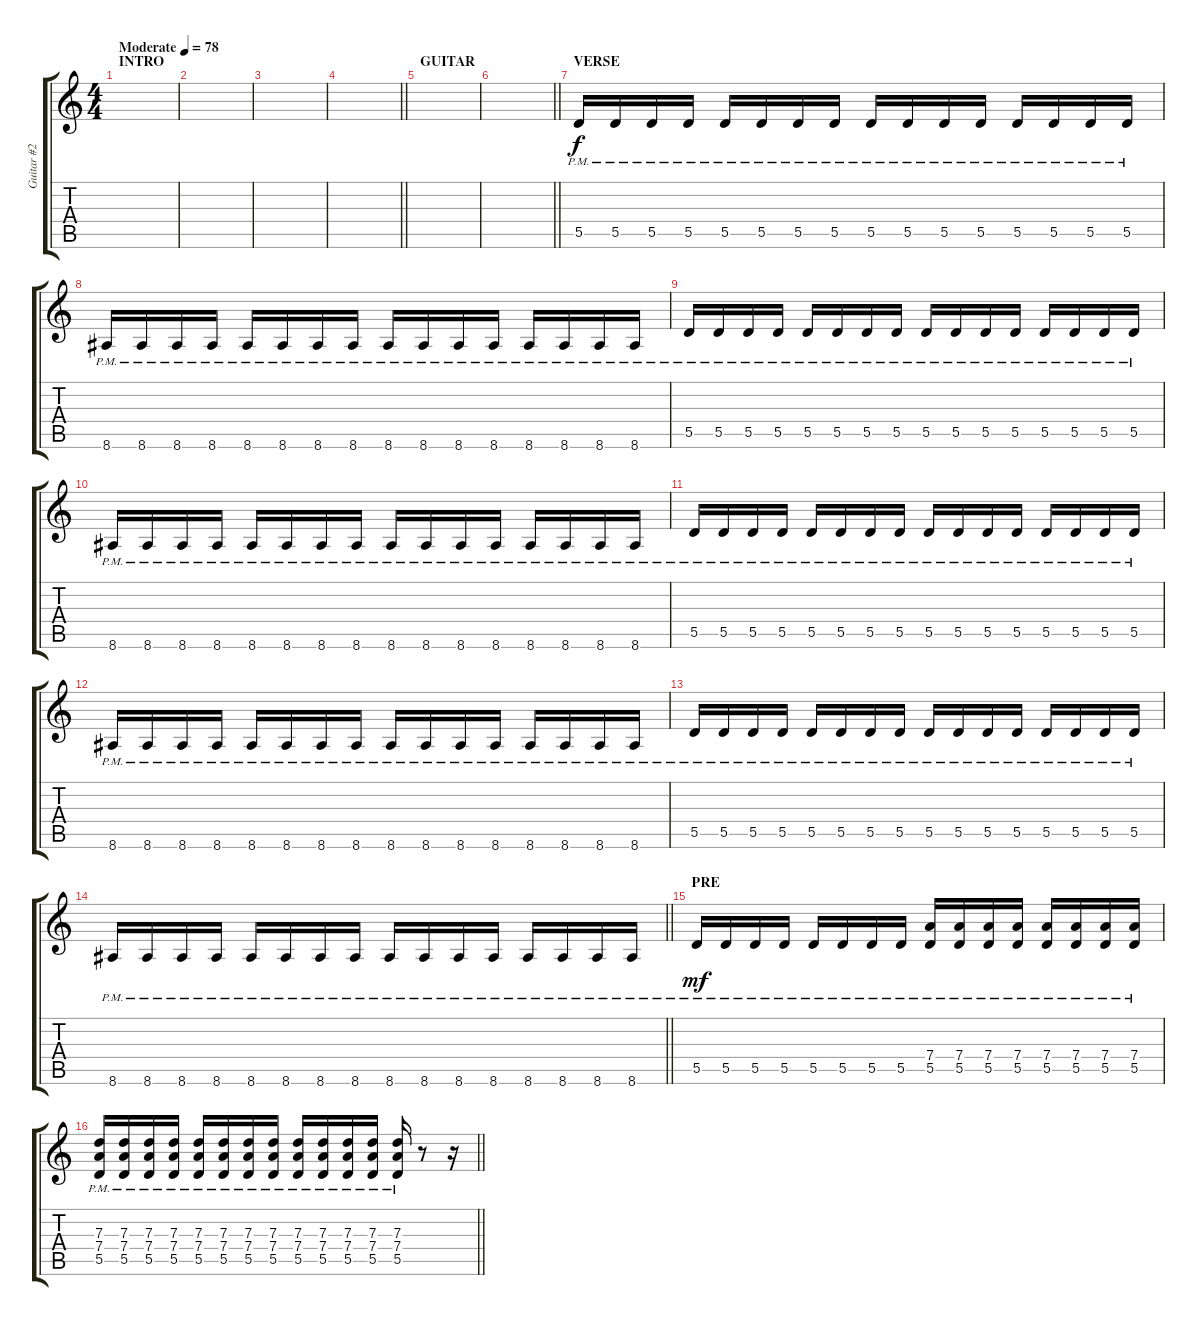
\track ("Guitar #2" "Guitar #2") {instrument distortionguitar}
\staff {score tabs}
\tuning (E4 B3 G3 D3 A2 D2) {hide}
\ts (4 4)
\section ("" "INTRO")
\tempo (78 "Moderate")
\clef g2
\ks c
|
|
|
\barLineRight lightlight
|
\section ("" "GUITAR")
|
\barLineRight lightlight
|
\section ("" "VERSE")
5.5{pm}.16 5.5{pm}.16 5.5{pm}.16 5.5{pm}.16 5.5{pm}.16 5.5{pm}.16 5.5{pm}.16 5.5{pm}.16 5.5{pm}.16 5.5{pm}.16 5.5{pm}.16 5.5{pm}.16 5.5{pm}.16 5.5{pm}.16 5.5{pm}.16 5.5{pm}.16 |
8.6{pm}.16 8.6{pm}.16 8.6{pm}.16 8.6{pm}.16 8.6{pm}.16 8.6{pm}.16 8.6{pm}.16 8.6{pm}.16 8.6{pm}.16 8.6{pm}.16 8.6{pm}.16 8.6{pm}.16 8.6{pm}.16 8.6{pm}.16 8.6{pm}.16 8.6{pm}.16 |
5.5{pm}.16 5.5{pm}.16 5.5{pm}.16 5.5{pm}.16 5.5{pm}.16 5.5{pm}.16 5.5{pm}.16 5.5{pm}.16 5.5{pm}.16 5.5{pm}.16 5.5{pm}.16 5.5{pm}.16 5.5{pm}.16 5.5{pm}.16 5.5{pm}.16 5.5{pm}.16 |
8.6{pm}.16 8.6{pm}.16 8.6{pm}.16 8.6{pm}.16 8.6{pm}.16 8.6{pm}.16 8.6{pm}.16 8.6{pm}.16 8.6{pm}.16 8.6{pm}.16 8.6{pm}.16 8.6{pm}.16 8.6{pm}.16 8.6{pm}.16 8.6{pm}.16 8.6{pm}.16 |
5.5{pm}.16 5.5{pm}.16 5.5{pm}.16 5.5{pm}.16 5.5{pm}.16 5.5{pm}.16 5.5{pm}.16 5.5{pm}.16 5.5{pm}.16 5.5{pm}.16 5.5{pm}.16 5.5{pm}.16 5.5{pm}.16 5.5{pm}.16 5.5{pm}.16 5.5{pm}.16 |
8.6{pm}.16 8.6{pm}.16 8.6{pm}.16 8.6{pm}.16 8.6{pm}.16 8.6{pm}.16 8.6{pm}.16 8.6{pm}.16 8.6{pm}.16 8.6{pm}.16 8.6{pm}.16 8.6{pm}.16 8.6{pm}.16 8.6{pm}.16 8.6{pm}.16 8.6{pm}.16 |
5.5{pm}.16 5.5{pm}.16 5.5{pm}.16 5.5{pm}.16 5.5{pm}.16 5.5{pm}.16 5.5{pm}.16 5.5{pm}.16 5.5{pm}.16 5.5{pm}.16 5.5{pm}.16 5.5{pm}.16 5.5{pm}.16 5.5{pm}.16 5.5{pm}.16 5.5{pm}.16 |
\barLineRight lightlight
8.6{pm}.16 8.6{pm}.16 8.6{pm}.16 8.6{pm}.16 8.6{pm}.16 8.6{pm}.16 8.6{pm}.16 8.6{pm}.16 8.6{pm}.16 8.6{pm}.16 8.6{pm}.16 8.6{pm}.16 8.6{pm}.16 8.6{pm}.16 8.6{pm}.16 8.6{pm}.16 |
\section ("" "PRE")
5.5{pm}.16{dy mf} 5.5{pm}.16 5.5{pm}.16 5.5{pm}.16 5.5{pm}.16 5.5{pm}.16 5.5{pm}.16 5.5{pm}.16 (7.4{pm} 5.5{pm}).16 (7.4{pm} 5.5{pm}).16 (7.4{pm} 5.5{pm}).16 (7.4{pm} 5.5{pm}).16 (7.4{pm} 5.5{pm}).16 (7.4{pm} 5.5{pm}).16 (7.4{pm} 5.5{pm}).16 (7.4{pm} 5.5{pm}).16 |
\barLineRight lightlight
(7.3{pm} 7.4{pm} 5.5{pm}).16 (7.3{pm} 7.4{pm} 5.5{pm}).16 (7.3{pm} 7.4{pm} 5.5{pm}).16 (7.3{pm} 7.4{pm} 5.5{pm}).16 (7.3{pm} 7.4{pm} 5.5{pm}).16 (7.3{pm} 7.4{pm} 5.5{pm}).16 (7.3{pm} 7.4{pm} 5.5{pm}).16 (7.3{pm} 7.4{pm} 5.5{pm}).16 (7.3{pm} 7.4{pm} 5.5{pm}).16 (7.3{pm} 7.4{pm} 5.5{pm}).16 (7.3{pm} 7.4{pm} 5.5{pm}).16 (7.3{pm} 7.4{pm} 5.5{pm}).16 (7.3{pm} 7.4{pm} 5.5{pm}).16 r.8 r.16
